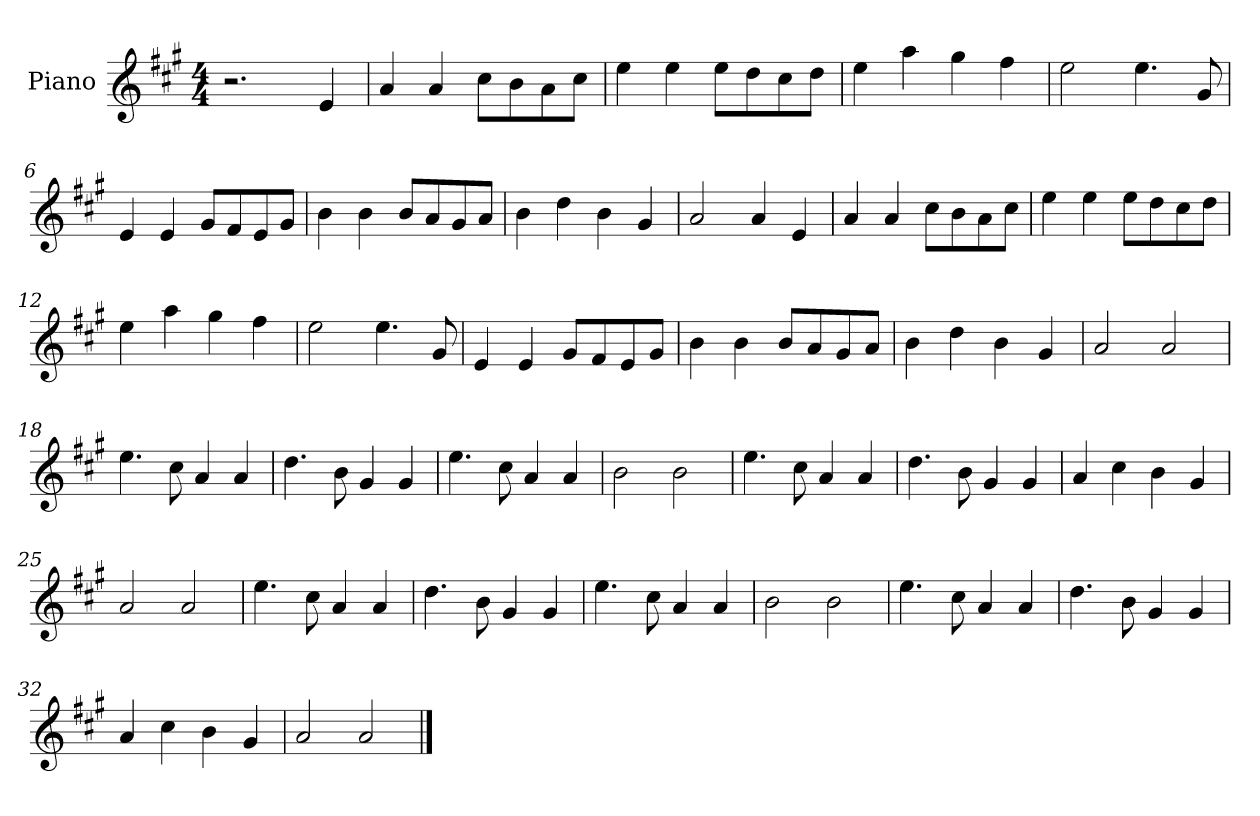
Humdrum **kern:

**kern
*part1
*staff1
*I"Piano
*I'Pno
*clefG2
*k[f#c#g#]
*M4/4
=1
2.r
4e/
=2
4a/
4a/
8cc#\L
8b\
8a\
8cc#\J
=3
4ee\
4ee\
8ee\L
8dd\
8cc#\
8dd\J
=4
4ee\
4aa\
4gg#\
4ff#\
=5
2ee\
4.ee\
8g#/
=6
4e/
4e/
8g#/L
8f#/
8e/
8g#/J
=7
4b\
4b\
8b/L
8a/
8g#/
8a/J
=8
4b\
4dd\
4b\
4g#/
=9
2a/
4a/
4e/
=10
4a/
4a/
8cc#\L
8b\
8a\
8cc#\J
=11
4ee\
4ee\
8ee\L
8dd\
8cc#\
8dd\J
=12
4ee\
4aa\
4gg#\
4ff#\
=13
2ee\
4.ee\
8g#/
=14
4e/
4e/
8g#/L
8f#/
8e/
8g#/J
=15
4b\
4b\
8b/L
8a/
8g#/
8a/J
=16
4b\
4dd\
4b\
4g#/
=17
2a/
2a/
=18
4.ee\
8cc#\
4a/
4a/
=19
4.dd\
8b\
4g#/
4g#/
=20
4.ee\
8cc#\
4a/
4a/
=21
2b\
2b\
=22
4.ee\
8cc#\
4a/
4a/
=23
4.dd\
8b\
4g#/
4g#/
=24
4a/
4cc#\
4b\
4g#/
=25
2a/
2a/
=26
4.ee\
8cc#\
4a/
4a/
=27
4.dd\
8b\
4g#/
4g#/
=28
4.ee\
8cc#\
4a/
4a/
=29
2b\
2b\
=30
4.ee\
8cc#\
4a/
4a/
=31
4.dd\
8b\
4g#/
4g#/
=32
4a/
4cc#\
4b\
4g#/
=33
2a/
2a/
==
*-
